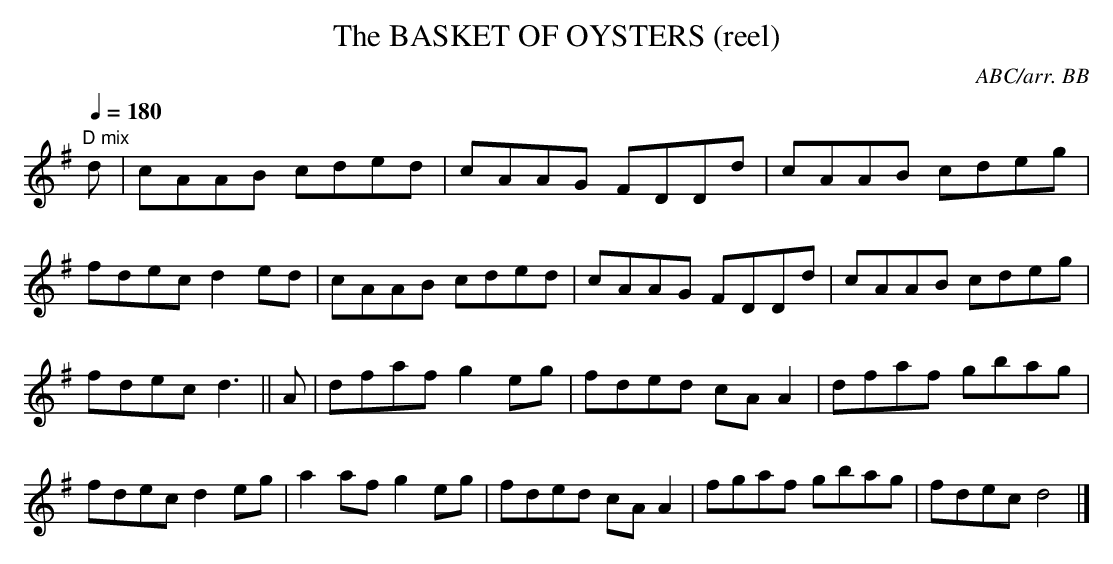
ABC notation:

X:1
T:BASKET OF OYSTERS (reel), The\
C:ABC/arr. BB\
Q:1/4=180\
I am not familiar with this tune so I'm not sure if the first part - with its \
accented C's - is modal or not. You can try it both ways and see which one you \
like (or you can find it online somewhere and see how somebody else plays it). \
Note: there are tunes with this name in the Levey and O'Farrell collections, \
but they are not related to this one.\
M:C\
K:G\
"D mix"\
d|cAAB cded|cAAG FDDd|cAAB cdeg|fdec d2ed|\
cAAB cded|cAAG FDDd|cAAB cdeg|fdec d3||\
A|dfaf g2eg|fded cAA2|dfaf gbag|fdec d2eg|\
a2af g2eg|fded cAA2|fgaf gbag|fdec d4|]\
\
\
